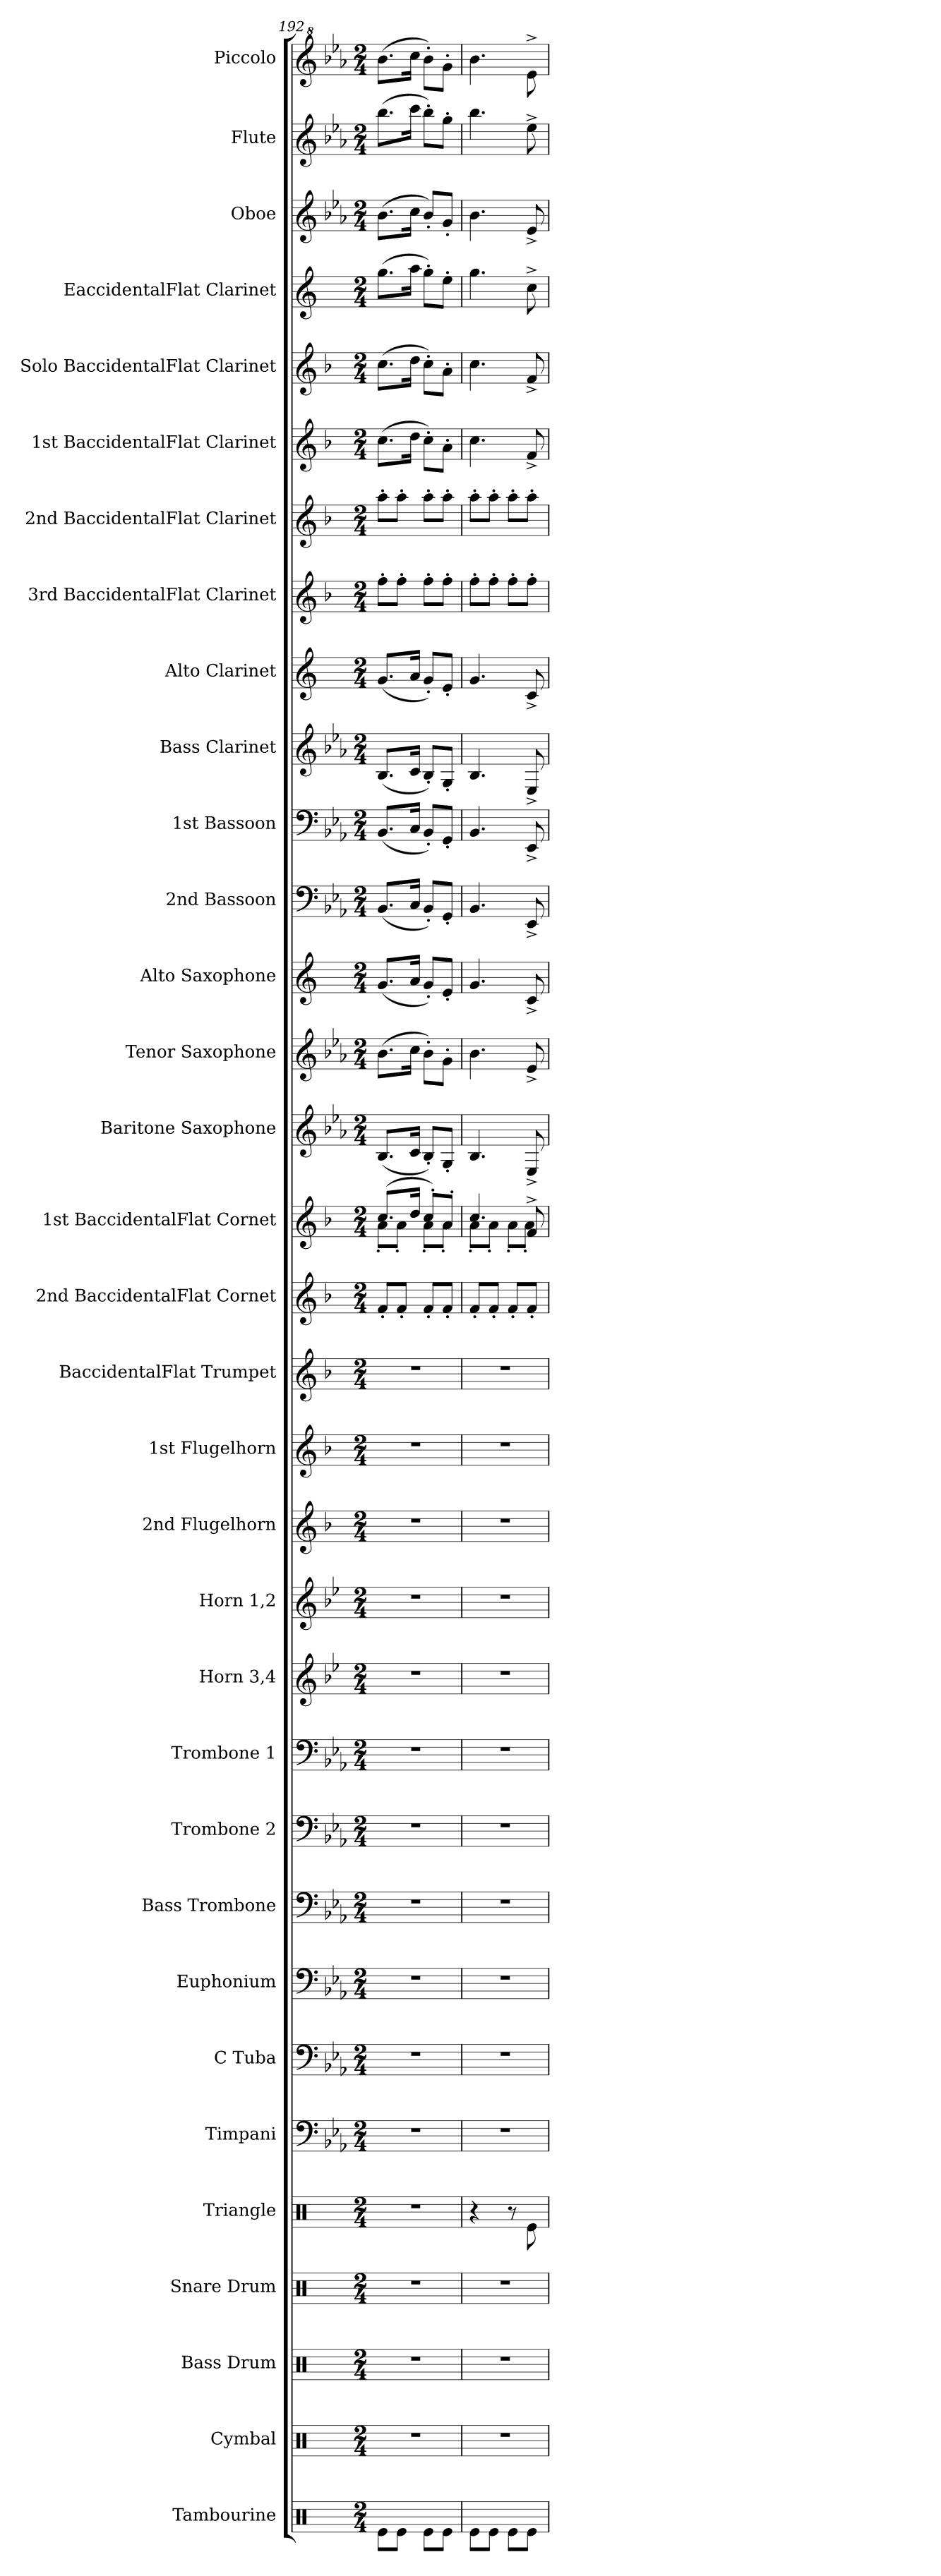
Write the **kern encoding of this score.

**kern	**kern	**kern	**kern	**kern	**kern	**kern	**kern	**kern	**kern	**kern	**kern	**kern	**kern	**kern	**kern	**kern	**kern	**kern	**kern	**kern	**kern	**kern	**kern	**kern	**kern	**kern	**kern	**kern	**kern	**kern	**kern	**kern
*part33	*part32	*part31	*part30	*part29	*part28	*part27	*part26	*part25	*part24	*part23	*part22	*part21	*part20	*part19	*part18	*part17	*part16	*part15	*part14	*part13	*part12	*part11	*part10	*part9	*part8	*part7	*part6	*part5	*part4	*part3	*part2	*part1
*staff33	*staff32	*staff31	*staff30	*staff29	*staff28	*staff27	*staff26	*staff25	*staff24	*staff23	*staff22	*staff21	*staff20	*staff19	*staff18	*staff17	*staff16	*staff15	*staff14	*staff13	*staff12	*staff11	*staff10	*staff9	*staff8	*staff7	*staff6	*staff5	*staff4	*staff3	*staff2	*staff1
*I"Tambourine	*I"Cymbal	*I"Bass Drum	*I"Snare Drum	*I"Triangle	*I"Timpani	*I"C Tuba	*I"Euphonium	*I"Bass Trombone	*I"Trombone 2	*I"Trombone 1	*I"Horn 3,4	*I"Horn 1,2	*I"2nd Flugelhorn	*I"1st Flugelhorn	*I"BaccidentalFlat Trumpet	*I"2nd BaccidentalFlat Cornet	*I"1st BaccidentalFlat Cornet	*I"Baritone Saxophone	*I"Tenor Saxophone	*I"Alto Saxophone	*I"2nd Bassoon	*I"1st Bassoon	*I"Bass Clarinet	*I"Alto Clarinet	*I"3rd BaccidentalFlat Clarinet	*I"2nd BaccidentalFlat Clarinet	*I"1st BaccidentalFlat Clarinet	*I"Solo BaccidentalFlat Clarinet	*I"EaccidentalFlat Clarinet	*I"Oboe	*I"Flute	*I"Piccolo
*I'Tamb.	*I'Cym.	*I'B. Dr.	*I'Sn. Dr.	*I'Trgl.	*I'Timp.	*I'C Tu.	*I'Eu.	*I'B. Trb.	*I'Trb. 2	*I'Trb. 1	*I'Hn. 3,4	*I'Hn. 1,2	*I'2nd Flghn.	*I'1st Flghn.	*I'BaccidentalFlat Tpt.	*I'2nd BaccidentalFlat Cnt.	*I'1st BaccidentalFlat Cnt.	*I'Bar. Sax.	*I'T. Sax.	*I'A. Sax.	*I'2nd Bsn.	*I'1st Bsn.	*I'B. Cl.	*I'A. Cl.	*I'3rd BaccidentalFlat Cl.	*I'2nd BaccidentalFlat Cl.	*I'1st BaccidentalFlat Cl.	*I'Solo BaccidentalFlat Cl.	*I'EaccidentalFlat Cl.	*I'Ob.	*I'Fl.	*I'Picc.
*clefX	*clefX	*clefX	*clefX	*clefX	*clefF4	*clefF4	*clefF4	*clefF4	*clefF4	*clefF4	*clefG2	*clefG2	*clefG2	*clefG2	*clefG2	*clefG2	*clefG2	*clefG2	*clefG2	*clefG2	*clefF4	*clefF4	*clefG2	*clefG2	*clefG2	*clefG2	*clefG2	*clefG2	*clefG2	*clefG2	*clefG2	*clefG^2
*	*	*	*	*	*	*	*	*	*	*	*ITrd4c7	*ITrd4c7	*ITrd1c2	*ITrd1c2	*ITrd1c2	*ITrd1c2	*ITrd1c2	*ITrd12c21	*ITrd8c14	*ITrd5c9	*	*	*ITrd8c14	*ITrd5c9	*ITrd1c2	*ITrd1c2	*ITrd1c2	*ITrd1c2	*ITrd-2c-3	*	*	*ITrd-7c-12
*k[]	*k[]	*k[]	*k[]	*k[]	*k[b-e-a-]	*k[b-e-a-]	*k[b-e-a-]	*k[b-e-a-]	*k[b-e-a-]	*k[b-e-a-]	*k[b-e-a-]	*k[b-e-a-]	*k[b-e-a-]	*k[b-e-a-]	*k[b-e-a-]	*k[b-e-a-]	*k[b-e-a-]	*k[b-e-a-]	*k[b-e-a-]	*k[b-e-a-]	*k[b-e-a-]	*k[b-e-a-]	*k[b-e-a-]	*k[b-e-a-]	*k[b-e-a-]	*k[b-e-a-]	*k[b-e-a-]	*k[b-e-a-]	*k[b-e-a-]	*k[b-e-a-]	*k[b-e-a-]	*k[b-e-a-]
*M2/4	*M2/4	*M2/4	*M2/4	*M2/4	*M2/4	*M2/4	*M2/4	*M2/4	*M2/4	*M2/4	*M2/4	*M2/4	*M2/4	*M2/4	*M2/4	*M2/4	*M2/4	*M2/4	*M2/4	*M2/4	*M2/4	*M2/4	*M2/4	*M2/4	*M2/4	*M2/4	*M2/4	*M2/4	*M2/4	*M2/4	*M2/4	*M2/4
=192	=192	=192	=192	=192	=192	=192	=192	=192	=192	=192	=192	=192	=192	=192	=192	=192	=192	=192	=192	=192	=192	=192	=192	=192	=192	=192	=192	=192	=192	=192	=192	=192
*	*	*	*	*	*	*	*	*	*	*	*	*	*	*	*	*	*^	*	*	*	*	*	*	*	*	*	*	*	*	*	*	*
8Re\L	2r	2r	2r	2r	2r	2r	2r	2r	2r	2r	2r	2r	2r	2r	2r	8e-'/L	(8.b-/L	8g'\L	(8.BB-/L	(8.B-\L	(8.B-/L	(8.BB-/L	(8.BB-/L	(8.BB-/L	(8.B-/L	8ee-'\L	8gg'\L	(8.b-\L	(8.b-\L	(8.bb-\L	(8.b-\L	(8.bb-\L	(8.bbb-\L
8Re\J	.	.	.	.	.	.	.	.	.	.	.	.	.	.	.	8e-'/J	.	8g'\J	.	.	.	.	.	.	.	8ee-'\J	8gg'\J	.	.	.	.	.	.
.	.	.	.	.	.	.	.	.	.	.	.	.	.	.	.	.	16cc/Jk	.	16C/Jk	16c\Jk	16c/Jk	16C/Jk	16C/Jk	16C/Jk	16c/Jk	.	.	16cc\Jk	16cc\Jk	16ccc\Jk	16cc\Jk	16ccc\Jk	16cccc\Jk
8Re\L	.	.	.	.	.	.	.	.	.	.	.	.	.	.	.	8e-'/L	8b-'/L)	8g'\L	8BB-'/L)	8B-'\L)	8B-'/L)	8BB-'/L)	8BB-'/L)	8BB-'/L)	8B-'/L)	8ee-'\L	8gg'\L	8b-'\L)	8b-'\L)	8bb-'\L)	8b-'/L)	8bb-'\L)	8bbb-'\L)
8Re\J	.	.	.	.	.	.	.	.	.	.	.	.	.	.	.	8e-'/J	8g'/J	8g'\J	8GG'/J	8G'\J	8G'/J	8GG'/J	8GG'/J	8GG'/J	8G'/J	8ee-'\J	8gg'\J	8g'\J	8g'\J	8gg'\J	8g'/J	8gg'\J	8ggg'\J
=193	=193	=193	=193	=193	=193	=193	=193	=193	=193	=193	=193	=193	=193	=193	=193	=193	=193	=193	=193	=193	=193	=193	=193	=193	=193	=193	=193	=193	=193	=193	=193	=193	=193
8Re\L	2r	2r	2r	4r	2r	2r	2r	2r	2r	2r	2r	2r	2r	2r	2r	8e-'/L	4.b-/	8g'\L	4.BB-/	4.B-\	4.B-/	4.BB-/	4.BB-/	4.BB-/	4.B-/	8ee-'\L	8gg'\L	4.b-\	4.b-\	4.bb-\	4.b-\	4.bb-\	4.bbb-\
8Re\J	.	.	.	.	.	.	.	.	.	.	.	.	.	.	.	8e-'/J	.	8g'\J	.	.	.	.	.	.	.	8ee-'\J	8gg'\J	.	.	.	.	.	.
8Re\L	.	.	.	8r	.	.	.	.	.	.	.	.	.	.	.	8e-'/L	.	8g'\L	.	.	.	.	.	.	.	8ee-'\L	8gg'\L	.	.	.	.	.	.
8Re\J	.	.	.	8Re\	.	.	.	.	.	.	.	.	.	.	.	8e-'/J	8e-^/	8g'\J	8EE-^/	8E-^/	8E-^/	8EE-^/	8EE-^/	8EE-^/	8E-^/	8ee-'\J	8gg'\J	8e-^/	8e-^/	8ee-^\	8e-^/	8ee-^\	8eee-^\
*	*	*	*	*	*	*	*	*	*	*	*	*	*	*	*	*	*v	*v	*	*	*	*	*	*	*	*	*	*	*	*	*	*	*
=	=	=	=	=	=	=	=	=	=	=	=	=	=	=	=	=	=	=	=	=	=	=	=	=	=	=	=	=	=	=	=	=
*-	*-	*-	*-	*-	*-	*-	*-	*-	*-	*-	*-	*-	*-	*-	*-	*-	*-	*-	*-	*-	*-	*-	*-	*-	*-	*-	*-	*-	*-	*-	*-	*-
